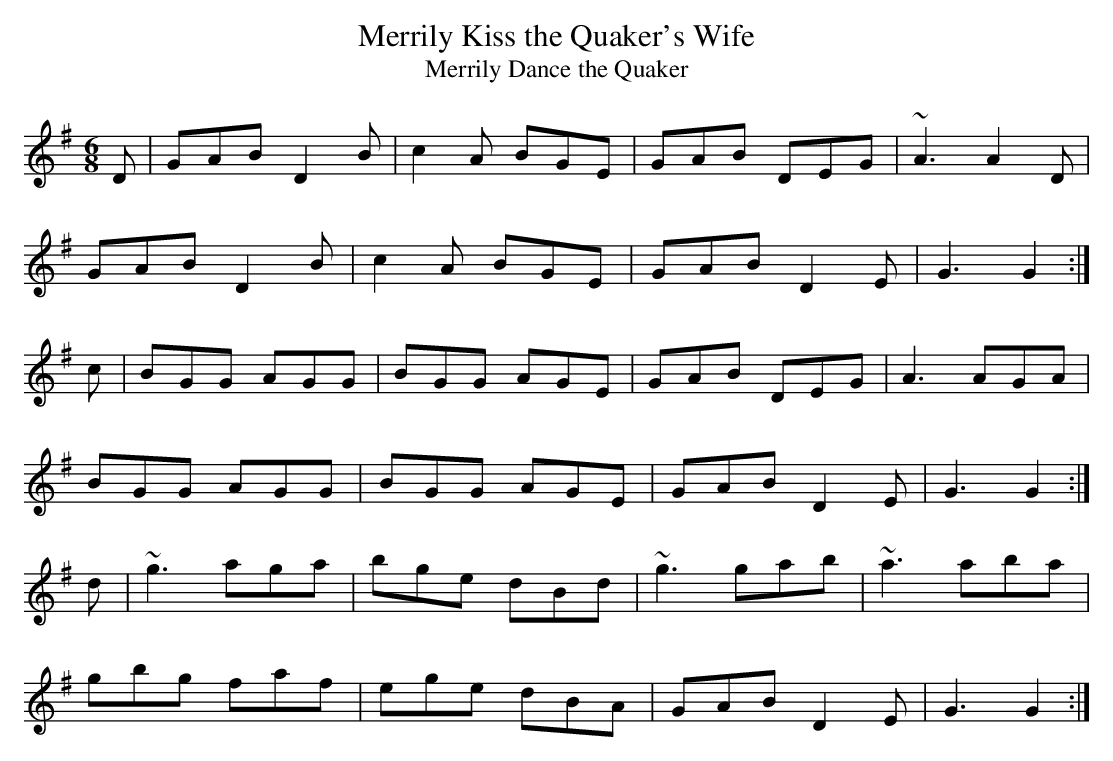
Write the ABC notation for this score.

X:1
T:Merrily Kiss the Quaker's Wife
T:Merrily Dance the Quaker
M:6/8
L:1/8
K:G
D|GAB D2B|c2A BGE|GAB DEG|~A3 A2D|
GAB D2B|c2A BGE|GAB D2E|G3 G2:|
c|BGG AGG|BGG AGE|GAB DEG|A3 AGA|
BGG AGG|BGG AGE|GAB D2E|G3 G2:|
d|~g3 aga|bge dBd|~g3 gab|~a3 aba|
gbg faf|ege dBA|GAB D2E|G3 G2:|
